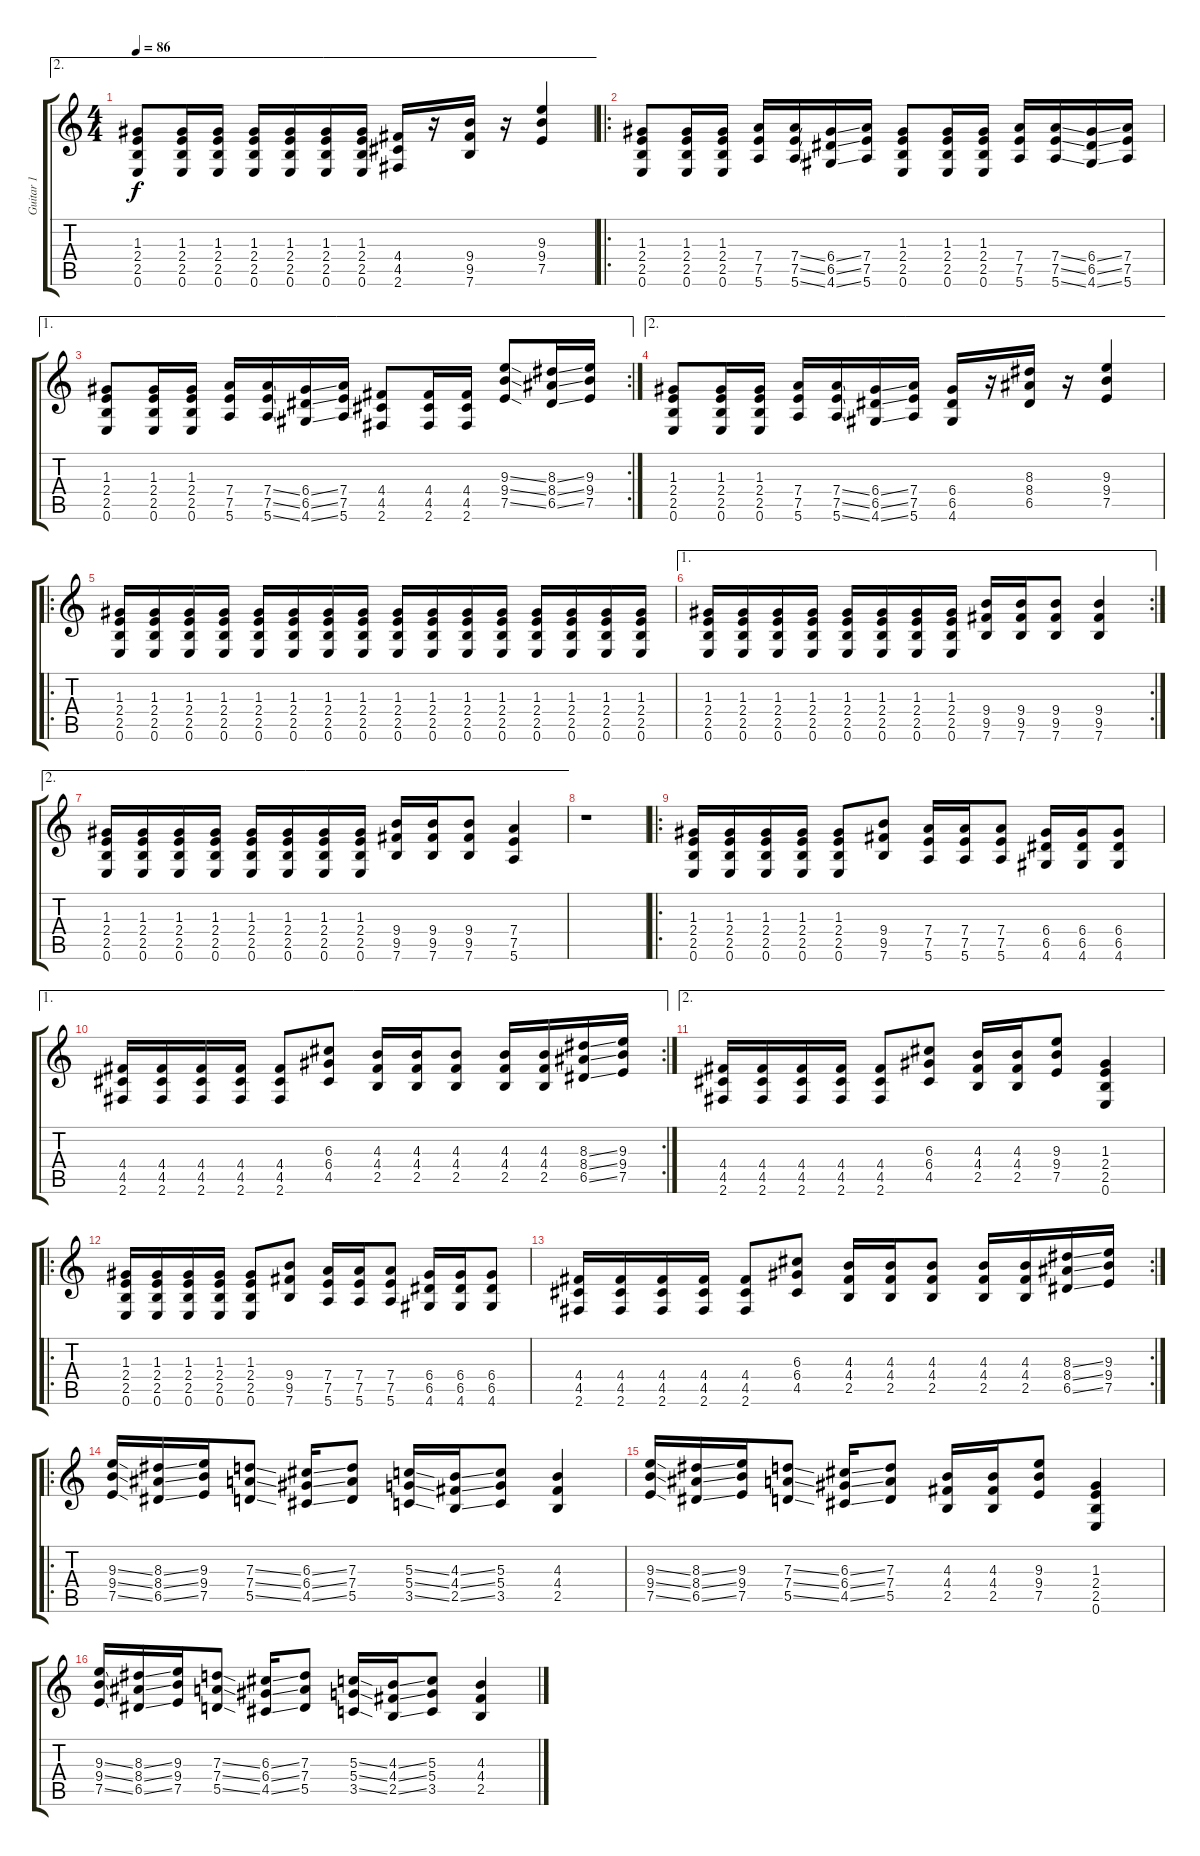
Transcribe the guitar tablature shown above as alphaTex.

\track ("Guitar 1" "Guitar 1") {instrument distortionguitar}
\staff {score tabs}
\tuning (E4 B3 G3 D3 A2 E2) {hide}
\ae 2
\ts (4 4)
\tempo 86
\clef g2
\ks c
(1.3 2.4 2.5 0.6).8{dy f} (1.3 2.4 2.5 0.6).16 (1.3 2.4 2.5 0.6).16 (1.3 2.4 2.5 0.6).16 (1.3 2.4 2.5 0.6).16 (1.3 2.4 2.5 0.6).16 (1.3 2.4 2.5 0.6).16 (4.4 4.5 2.6).16 r.16 (9.4 9.5 7.6).16 r.16 (9.3 9.4 7.5).4 |
\ro
(1.3 2.4 2.5 0.6).8 (1.3 2.4 2.5 0.6).16 (1.3 2.4 2.5 0.6).16 (7.4 7.5 5.6).16 (7.4{ss} 7.5{ss} 5.6{ss}).16 (6.4{ss} 6.5{ss} 4.6{ss}).16 (7.4 7.5 5.6).16 (1.3 2.4 2.5 0.6).8 (1.3 2.4 2.5 0.6).16 (1.3 2.4 2.5 0.6).16 (7.4 7.5 5.6).16 (7.4{ss} 7.5{ss} 5.6{ss}).16 (6.4{ss} 6.5{ss} 4.6{ss}).16 (7.4 7.5 5.6).16 |
\ae 1
\rc 2
(1.3 2.4 2.5 0.6).8 (1.3 2.4 2.5 0.6).16 (1.3 2.4 2.5 0.6).16 (7.4 7.5 5.6).16 (7.4{ss} 7.5{ss} 5.6{ss}).16 (6.4{ss} 6.5{ss} 4.6{ss}).16 (7.4 7.5 5.6).16 (4.4 4.5 2.6).8 (4.4 4.5 2.6).16 (4.4 4.5 2.6).16 (9.3{ss} 9.4{ss} 7.5{ss}).8 (8.3{ss} 8.4{ss} 6.5{ss}).16 (9.3 9.4 7.5).16 |
\ae 2
(1.3 2.4 2.5 0.6).8 (1.3 2.4 2.5 0.6).16 (1.3 2.4 2.5 0.6).16 (7.4 7.5 5.6).16 (7.4{ss} 7.5{ss} 5.6{ss}).16 (6.4{ss} 6.5{ss} 4.6{ss}).16 (7.4 7.5 5.6).16 (6.4 6.5 4.6).16 r.16 (8.3 8.4 6.5).16 r.16 (9.3 9.4 7.5).4 |
\ro
(1.3 2.4 2.5 0.6).16 (1.3 2.4 2.5 0.6).16 (1.3 2.4 2.5 0.6).16 (1.3 2.4 2.5 0.6).16 (1.3 2.4 2.5 0.6).16 (1.3 2.4 2.5 0.6).16 (1.3 2.4 2.5 0.6).16 (1.3 2.4 2.5 0.6).16 (1.3 2.4 2.5 0.6).16 (1.3 2.4 2.5 0.6).16 (1.3 2.4 2.5 0.6).16 (1.3 2.4 2.5 0.6).16 (1.3 2.4 2.5 0.6).16 (1.3 2.4 2.5 0.6).16 (1.3 2.4 2.5 0.6).16 (1.3 2.4 2.5 0.6).16 |
\ae 1
\rc 2
(1.3 2.4 2.5 0.6).16 (1.3 2.4 2.5 0.6).16 (1.3 2.4 2.5 0.6).16 (1.3 2.4 2.5 0.6).16 (1.3 2.4 2.5 0.6).16 (1.3 2.4 2.5 0.6).16 (1.3 2.4 2.5 0.6).16 (1.3 2.4 2.5 0.6).16 (9.4 9.5 7.6).16 (9.4 9.5 7.6).16 (9.4 9.5 7.6).8 (9.4 9.5 7.6).4 |
\ae 2
(1.3 2.4 2.5 0.6).16 (1.3 2.4 2.5 0.6).16 (1.3 2.4 2.5 0.6).16 (1.3 2.4 2.5 0.6).16 (1.3 2.4 2.5 0.6).16 (1.3 2.4 2.5 0.6).16 (1.3 2.4 2.5 0.6).16 (1.3 2.4 2.5 0.6).16 (9.4 9.5 7.6).16 (9.4 9.5 7.6).16 (9.4 9.5 7.6).8 (7.4 7.5 5.6).4 |
r.1 |
\ro
(1.3 2.4 2.5 0.6).16 (1.3 2.4 2.5 0.6).16 (1.3 2.4 2.5 0.6).16 (1.3 2.4 2.5 0.6).16 (1.3 2.4 2.5 0.6).8 (9.4 9.5 7.6).8 (7.4 7.5 5.6).16 (7.4 7.5 5.6).16 (7.4 7.5 5.6).8 (6.4 6.5 4.6).16 (6.4 6.5 4.6).16 (6.4 6.5 4.6).8 |
\ae 1
\rc 2
(4.4 4.5 2.6).16 (4.4 4.5 2.6).16 (4.4 4.5 2.6).16 (4.4 4.5 2.6).16 (4.4 4.5 2.6).8 (6.3 6.4 4.5).8 (4.3 4.4 2.5).16 (4.3 4.4 2.5).16 (4.3 4.4 2.5).8 (4.3 4.4 2.5).16 (4.3 4.4 2.5).16 (8.3{ss} 8.4{ss} 6.5{ss}).16 (9.3 9.4 7.5).16 |
\ae 2
(4.4 4.5 2.6).16 (4.4 4.5 2.6).16 (4.4 4.5 2.6).16 (4.4 4.5 2.6).16 (4.4 4.5 2.6).8 (6.3 6.4 4.5).8 (4.3 4.4 2.5).16 (4.3 4.4 2.5).16 (9.3 9.4 7.5).8 (1.3 2.4 2.5 0.6).4 |
\ro
(1.3 2.4 2.5 0.6).16 (1.3 2.4 2.5 0.6).16 (1.3 2.4 2.5 0.6).16 (1.3 2.4 2.5 0.6).16 (1.3 2.4 2.5 0.6).8 (9.4 9.5 7.6).8 (7.4 7.5 5.6).16 (7.4 7.5 5.6).16 (7.4 7.5 5.6).8 (6.4 6.5 4.6).16 (6.4 6.5 4.6).16 (6.4 6.5 4.6).8 |
\rc 2
(4.4 4.5 2.6).16 (4.4 4.5 2.6).16 (4.4 4.5 2.6).16 (4.4 4.5 2.6).16 (4.4 4.5 2.6).8 (6.3 6.4 4.5).8 (4.3 4.4 2.5).16 (4.3 4.4 2.5).16 (4.3 4.4 2.5).8 (4.3 4.4 2.5).16 (4.3 4.4 2.5).16 (8.3{ss} 8.4{ss} 6.5{ss}).16 (9.3 9.4 7.5).16 |
\ro
(9.3{ss} 9.4{ss} 7.5{ss}).16 (8.3{ss} 8.4{ss} 6.5{ss}).16 (9.3 9.4 7.5).16 (7.3{ss} 7.4{ss} 5.5{ss}).8 (6.3{ss} 6.4{ss} 4.5{ss}).16 (7.3 7.4 5.5).8 (5.3{ss} 5.4{ss} 3.5{ss}).16 (4.3{ss} 4.4{ss} 2.5{ss}).16 (5.3 5.4 3.5).8 (4.3 4.4 2.5).4 |
(9.3{ss} 9.4{ss} 7.5{ss}).16 (8.3{ss} 8.4{ss} 6.5{ss}).16 (9.3 9.4 7.5).16 (7.3{ss} 7.4{ss} 5.5{ss}).8 (6.3{ss} 6.4{ss} 4.5{ss}).16 (7.3 7.4 5.5).8 (4.3 4.4 2.5).16 (4.3 4.4 2.5).16 (9.3 9.4 7.5).8 (1.3 2.4 2.5 0.6).4 |
(9.3{ss} 9.4{ss} 7.5{ss}).16 (8.3{ss} 8.4{ss} 6.5{ss}).16 (9.3 9.4 7.5).16 (7.3{ss} 7.4{ss} 5.5{ss}).8 (6.3{ss} 6.4{ss} 4.5{ss}).16 (7.3 7.4 5.5).8 (5.3{ss} 5.4{ss} 3.5{ss}).16 (4.3{ss} 4.4{ss} 2.5{ss}).16 (5.3 5.4 3.5).8 (4.3 4.4 2.5).4
